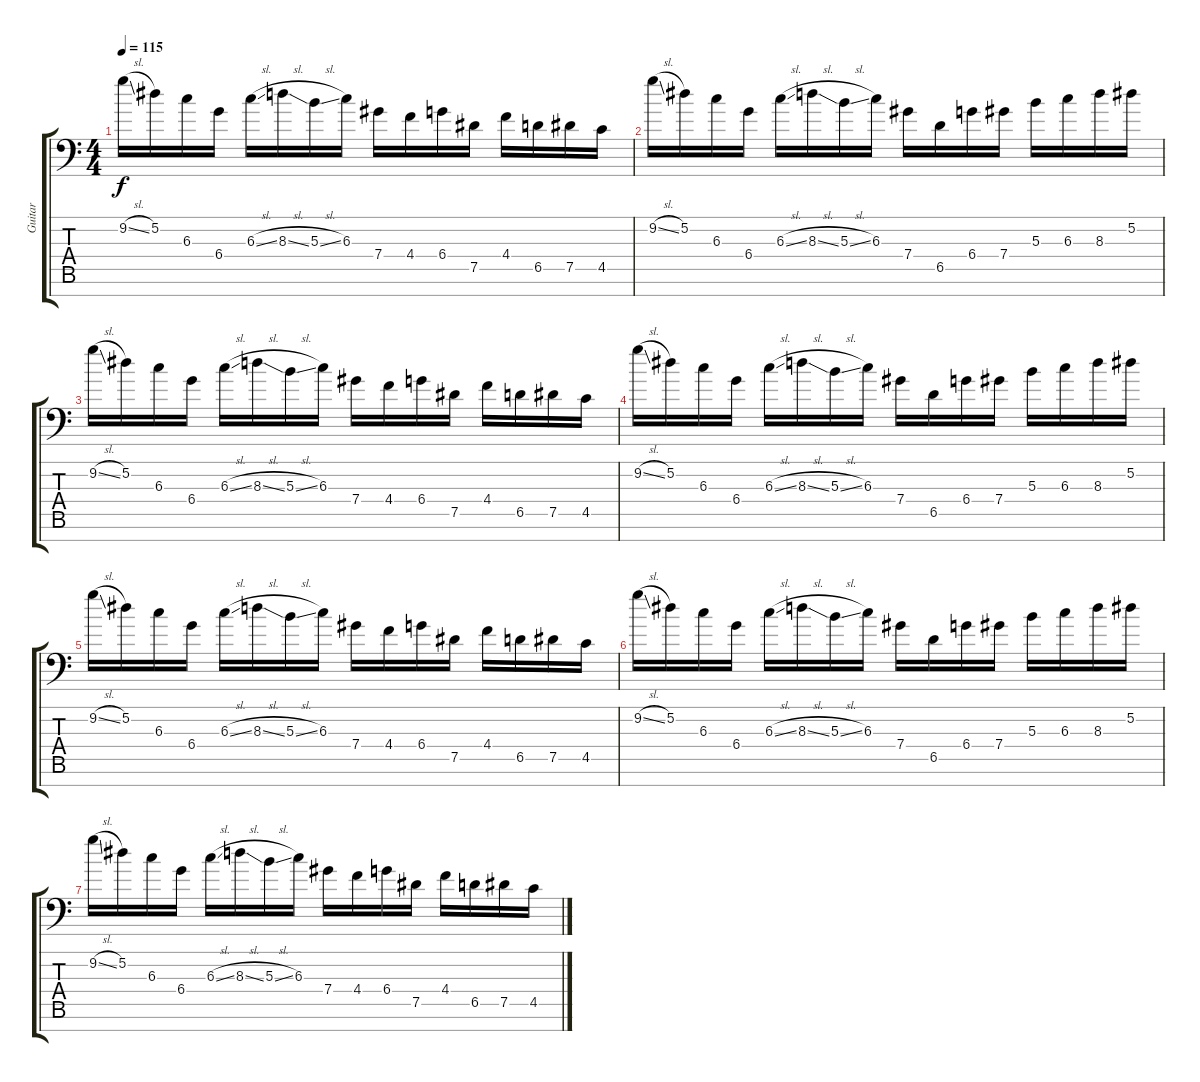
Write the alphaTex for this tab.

\track ("Guitar" "Guitar") {instrument distortionguitar}
\staff {score tabs}
\tuning (Eb4 Bb3 Gb3 Db3 Ab2 Eb2 Ab1) {hide}
\ts (4 4)
\tempo 115
\clef f4
\ks c
9.2{sl}.16{dy f} 5.2.16 6.3.16 6.4.16 6.3{sl}.16 8.3{sl}.16 5.3{sl}.16 6.3.16 7.4.16 4.4.16 6.4.16 7.5.16 4.4.16 6.5.16 7.5.16 4.5.16 |
9.2{sl}.16 5.2.16 6.3.16 6.4.16 6.3{sl}.16 8.3{sl}.16 5.3{sl}.16 6.3.16 7.4.16 6.5.16 6.4.16 7.4.16 5.3.16 6.3.16 8.3.16 5.2.16 |
9.2{sl}.16 5.2.16 6.3.16 6.4.16 6.3{sl}.16 8.3{sl}.16 5.3{sl}.16 6.3.16 7.4.16 4.4.16 6.4.16 7.5.16 4.4.16 6.5.16 7.5.16 4.5.16 |
9.2{sl}.16{volume 0} 5.2.16 6.3.16 6.4.16 6.3{sl}.16 8.3{sl}.16 5.3{sl}.16 6.3.16 7.4.16 6.5.16 6.4.16 7.4.16 5.3.16 6.3.16 8.3.16 5.2.16 |
9.2{sl}.16 5.2.16 6.3.16 6.4.16 6.3{sl}.16 8.3{sl}.16 5.3{sl}.16 6.3.16 7.4.16 4.4.16 6.4.16 7.5.16 4.4.16 6.5.16 7.5.16 4.5.16 |
9.2{sl}.16 5.2.16 6.3.16 6.4.16 6.3{sl}.16 8.3{sl}.16 5.3{sl}.16 6.3.16 7.4.16 6.5.16 6.4.16 7.4.16 5.3.16 6.3.16 8.3.16 5.2.16 |
9.2{sl}.16 5.2.16 6.3.16 6.4.16 6.3{sl}.16 8.3{sl}.16 5.3{sl}.16 6.3.16 7.4.16 4.4.16 6.4.16 7.5.16 4.4.16 6.5.16 7.5.16 4.5.16
